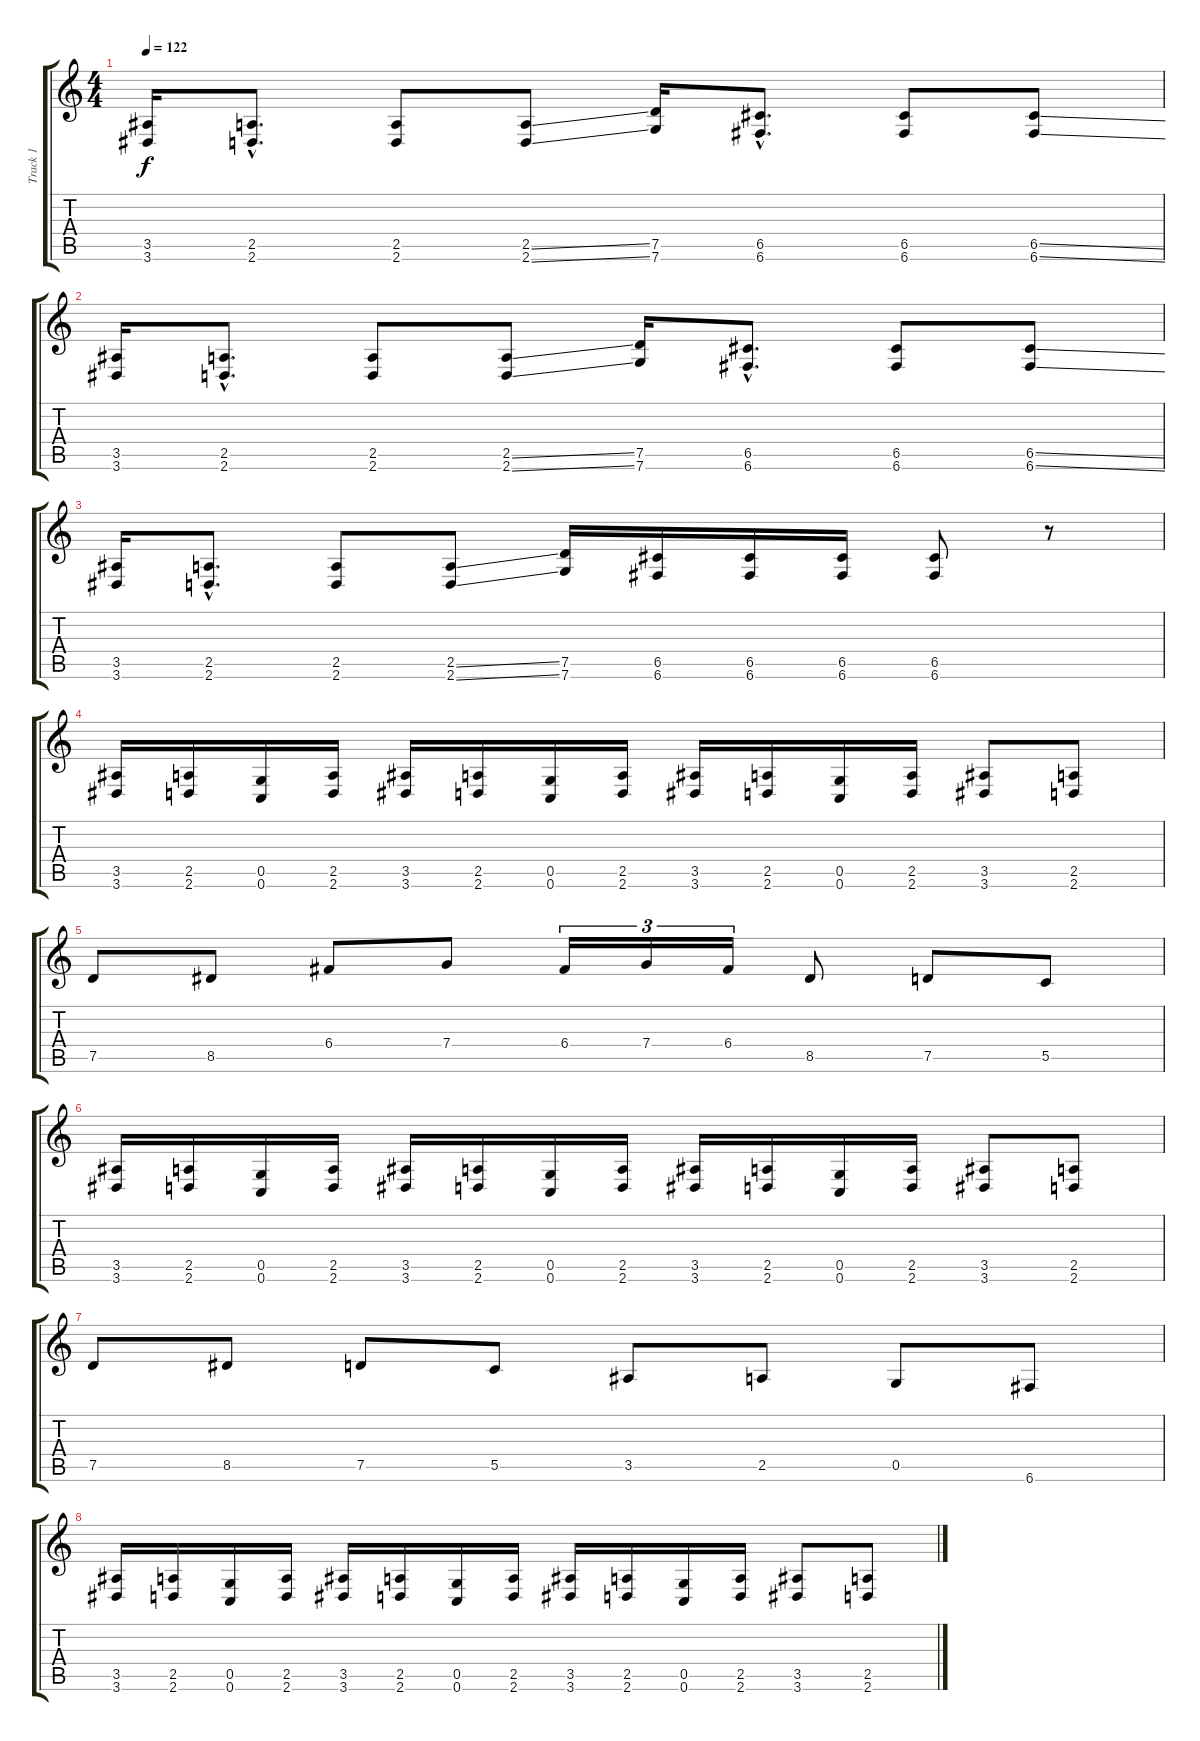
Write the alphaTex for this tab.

\track ("Track 1" "Track 1") {instrument distortionguitar}
\staff {score tabs}
\tuning (D4 A3 F3 C3 G2 C2) {hide}
\ts (4 4)
\tempo 122
\clef g2
\ks c
(3.5 3.6).16{dy f} (2.5{hac} 2.6{hac}).8{d} (2.5 2.6).8 (2.5{ss} 2.6{ss}).8 (7.5 7.6).16 (6.5{hac} 6.6{hac}).8{d} (6.5 6.6).8 (6.5{ss} 6.6{ss}).8 |
(3.5 3.6).16 (2.5{hac} 2.6{hac}).8{d} (2.5 2.6).8 (2.5{ss} 2.6{ss}).8 (7.5 7.6).16 (6.5{hac} 6.6{hac}).8{d} (6.5 6.6).8 (6.5{ss} 6.6{ss}).8 |
(3.5 3.6).16 (2.5{hac} 2.6{hac}).8{d} (2.5 2.6).8 (2.5{ss} 2.6{ss}).8 (7.5 7.6).16 (6.5 6.6).16 (6.5 6.6).16 (6.5 6.6).16 (6.5 6.6).8 r.8 |
(3.5 3.6).16 (2.5 2.6).16 (0.5 0.6).16 (2.5 2.6).16 (3.5 3.6).16 (2.5 2.6).16 (0.5 0.6).16 (2.5 2.6).16 (3.5 3.6).16 (2.5 2.6).16 (0.5 0.6).16 (2.5 2.6).16 (3.5 3.6).8 (2.5 2.6).8 |
7.5.8 8.5.8 6.4.8 7.4.8 6.4.16{tu (3 2)} 7.4.16{tu (3 2)} 6.4.16{tu (3 2)} 8.5.8 7.5.8 5.5.8 |
(3.5 3.6).16 (2.5 2.6).16 (0.5 0.6).16 (2.5 2.6).16 (3.5 3.6).16 (2.5 2.6).16 (0.5 0.6).16 (2.5 2.6).16 (3.5 3.6).16 (2.5 2.6).16 (0.5 0.6).16 (2.5 2.6).16 (3.5 3.6).8 (2.5 2.6).8 |
7.5.8 8.5.8 7.5.8 5.5.8 3.5.8 2.5.8 0.5.8 6.6.8 |
(3.5 3.6).16 (2.5 2.6).16 (0.5 0.6).16 (2.5 2.6).16 (3.5 3.6).16 (2.5 2.6).16 (0.5 0.6).16 (2.5 2.6).16 (3.5 3.6).16 (2.5 2.6).16 (0.5 0.6).16 (2.5 2.6).16 (3.5 3.6).8 (2.5 2.6).8
